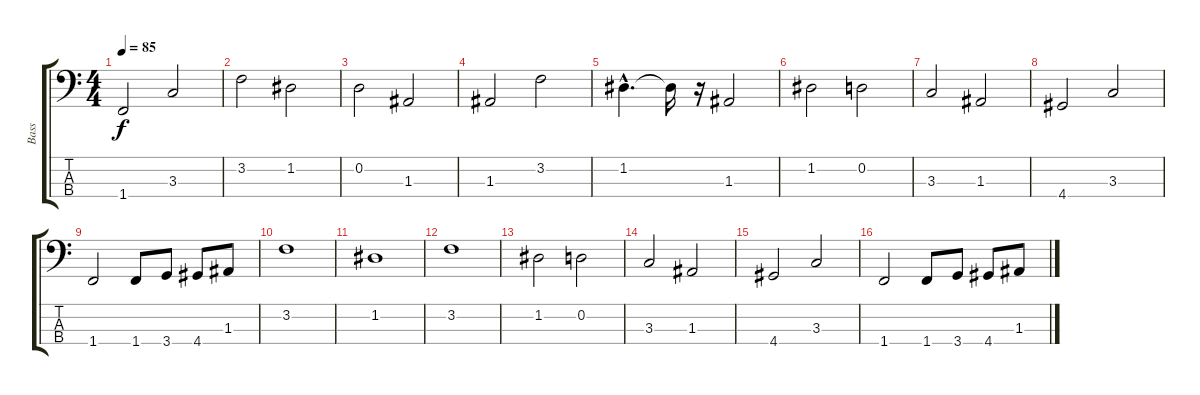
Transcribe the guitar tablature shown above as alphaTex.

\track ("Bass" "Bass") {instrument electricbassfinger}
\staff {score tabs}
\tuning (G2 D2 A1 E1) {hide}
\ts (4 4)
\tempo 85
\clef f4
\ks c
1.4.2{dy f} 3.3.2 |
3.2.2 1.2.2 |
0.2.2 1.3.2 |
1.3.2 3.2.2 |
1.2{hac}.4{d} 1.2{t}.16 r.16 1.3.2 |
1.2.2 0.2.2 |
3.3.2 1.3.2 |
4.4.2 3.3.2 |
1.4.2 1.4.8 3.4.8 4.4.8 1.3.8 |
3.2.1 |
1.2.1 |
3.2.1 |
1.2.2 0.2.2 |
3.3.2 1.3.2 |
4.4.2 3.3.2 |
1.4.2 1.4.8 3.4.8 4.4.8 1.3.8
